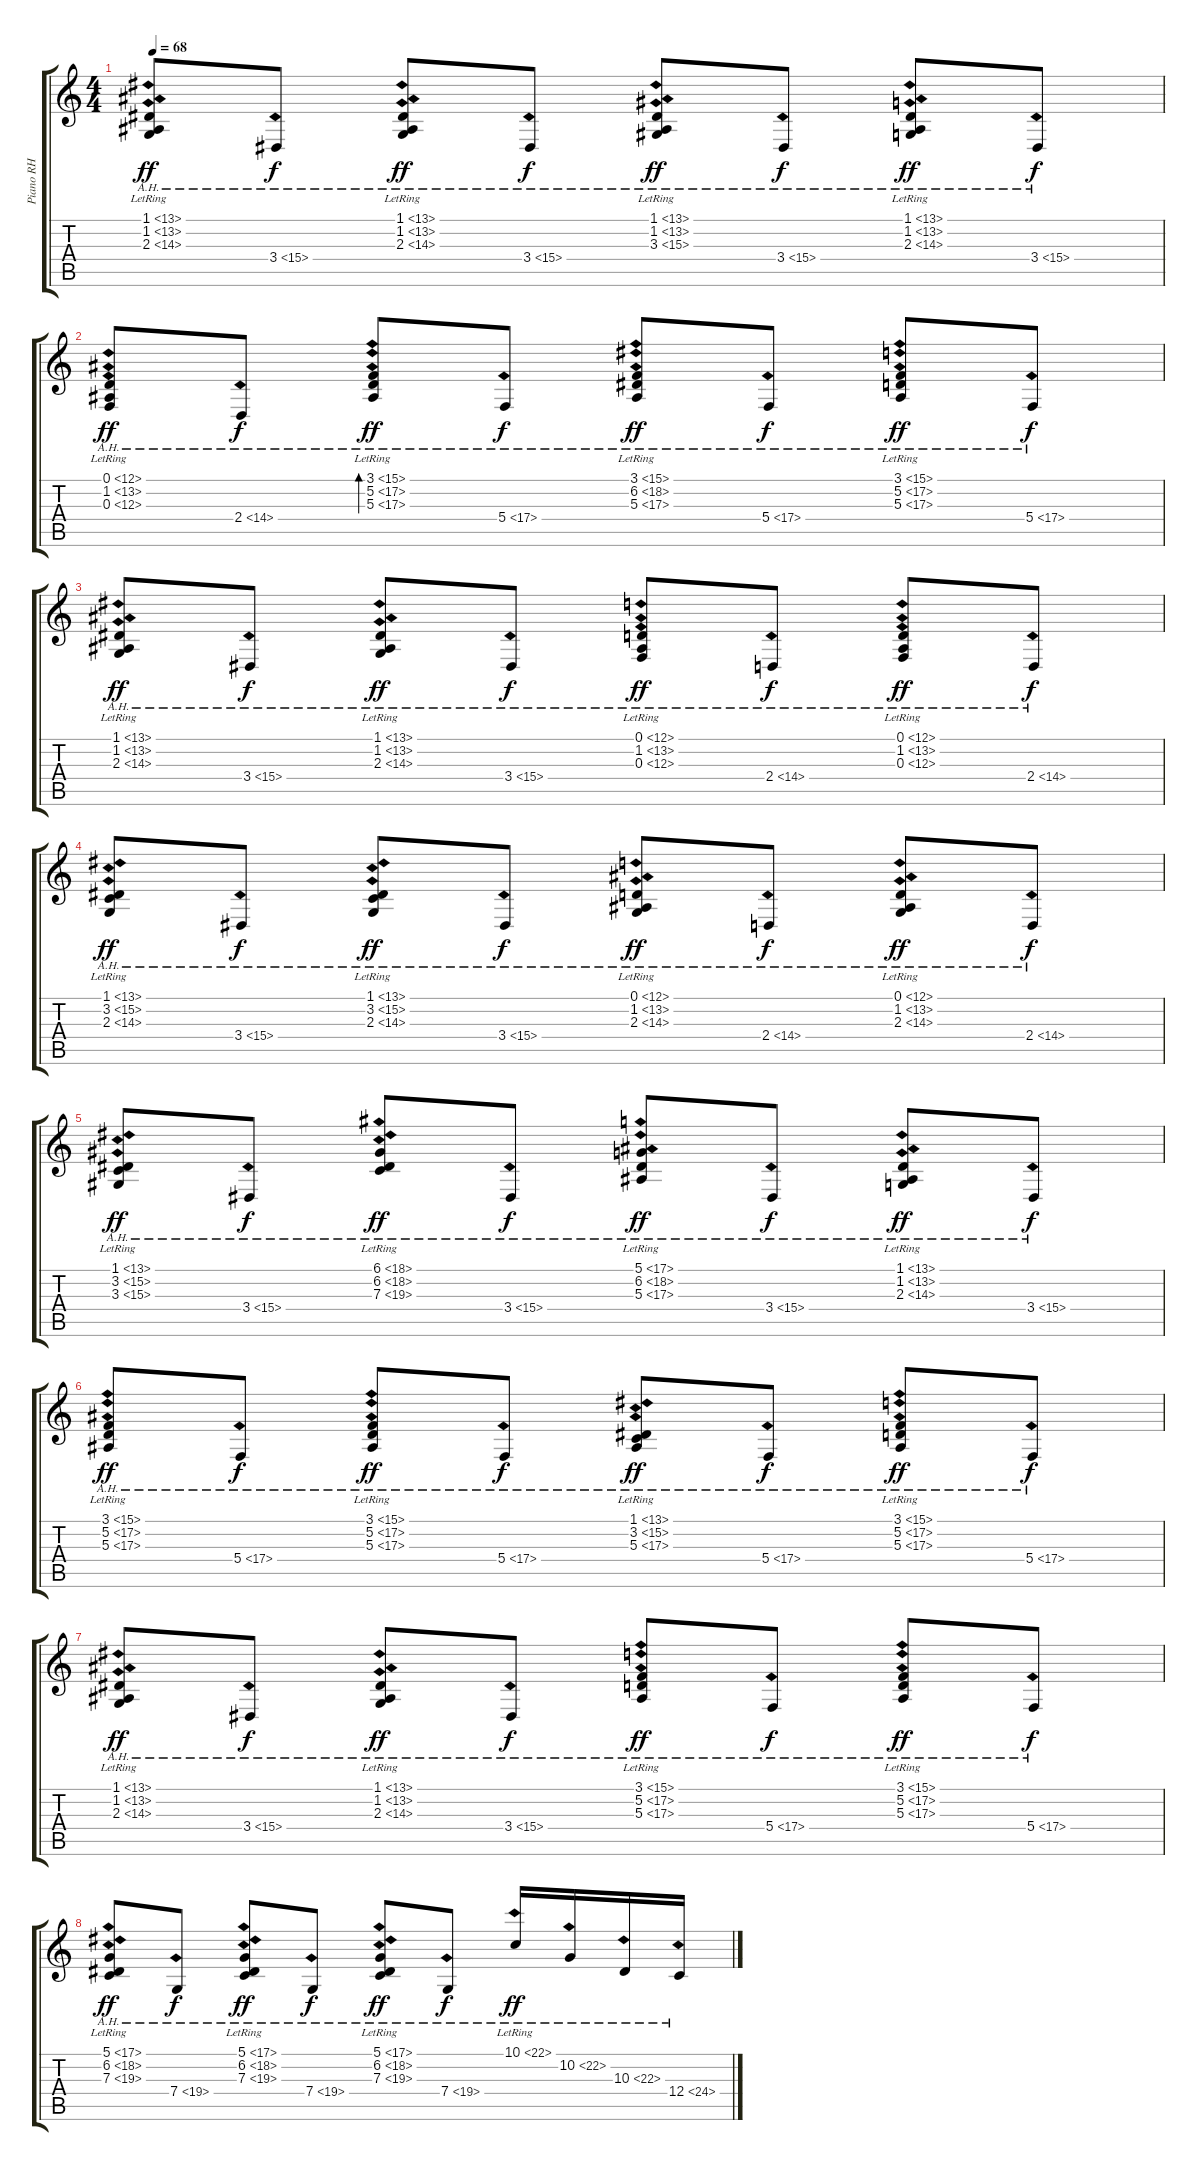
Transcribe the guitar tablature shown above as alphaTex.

\track ("Piano RH" "Piano RH") {instrument brightacousticpiano}
\staff {score tabs}
\tuning (D4 A3 F3 C3 G2 D2) {hide}
\ts (4 4)
\tempo 68
\clef g2
\ks c
(1.1{ah 12 lr} 1.2{ah 12 lr} 2.3{ah 12 lr}).8{dy ff} 3.4{ah 12}.8{dy f} (1.1{ah 12 lr} 1.2{ah 12 lr} 2.3{ah 12 lr}).8{dy ff} 3.4{ah 12}.8{dy f} (1.1{ah 12 lr} 1.2{ah 12 lr} 3.3{ah 12 lr}).8{dy ff} 3.4{ah 12}.8{dy f} (1.1{ah 12 lr} 1.2{ah 12 lr} 2.3{ah 12 lr}).8{dy ff} 3.4{ah 12}.8{dy f} |
(0.1{ah 12 lr} 1.2{ah 12 lr} 0.3{ah 12 lr}).8{dy ff} 2.4{ah 12}.8{dy f} (3.1{ah 12 lr} 5.2{ah 12 lr} 5.3{ah 12 lr}).8{bd 120 dy ff} 5.4{ah 12}.8{dy f} (3.1{ah 12 lr} 6.2{ah 12 lr} 5.3{ah 12 lr}).8{dy ff} 5.4{ah 12}.8{dy f} (3.1{ah 12 lr} 5.2{ah 12 lr} 5.3{ah 12 lr}).8{dy ff} 5.4{ah 12}.8{dy f} |
(1.1{ah 12 lr} 1.2{ah 12 lr} 2.3{ah 12 lr}).8{dy ff} 3.4{ah 12}.8{dy f} (1.1{ah 12 lr} 1.2{ah 12 lr} 2.3{ah 12 lr}).8{dy ff} 3.4{ah 12}.8{dy f} (0.1{ah 12 lr} 1.2{ah 12 lr} 0.3{ah 12 lr}).8{dy ff} 2.4{ah 12}.8{dy f} (0.1{ah 12 lr} 1.2{ah 12 lr} 0.3{ah 12 lr}).8{dy ff} 2.4{ah 12}.8{dy f} |
(1.1{ah 12 lr} 3.2{ah 12 lr} 2.3{ah 12 lr}).8{dy ff} 3.4{ah 12}.8{dy f} (1.1{ah 12 lr} 3.2{ah 12 lr} 2.3{ah 12 lr}).8{dy ff} 3.4{ah 12}.8{dy f} (0.1{ah 12 lr} 1.2{ah 12 lr} 2.3{ah 12 lr}).8{dy ff} 2.4{ah 12}.8{dy f} (0.1{ah 12 lr} 1.2{ah 12 lr} 2.3{ah 12 lr}).8{dy ff} 2.4{ah 12}.8{dy f} |
(1.1{ah 12 lr} 3.2{ah 12 lr} 3.3{ah 12 lr}).8{dy ff} 3.4{ah 12}.8{dy f} (6.1{ah 12 lr} 6.2{ah 12 lr} 7.3{ah 12 lr}).8{dy ff} 3.4{ah 12}.8{dy f} (5.1{ah 12 lr} 6.2{ah 12 lr} 5.3{ah 12 lr}).8{dy ff} 3.4{ah 12}.8{dy f} (1.1{ah 12 lr} 1.2{ah 12 lr} 2.3{ah 12 lr}).8{dy ff} 3.4{ah 12}.8{dy f} |
(3.1{ah 12 lr} 5.2{ah 12 lr} 5.3{ah 12 lr}).8{dy ff} 5.4{ah 12}.8{dy f} (3.1{ah 12 lr} 5.2{ah 12 lr} 5.3{ah 12 lr}).8{dy ff} 5.4{ah 12}.8{dy f} (1.1{ah 12 lr} 3.2{ah 12 lr} 5.3{ah 12 lr}).8{dy ff} 5.4{ah 12}.8{dy f} (3.1{ah 12 lr} 5.2{ah 12 lr} 5.3{ah 12 lr}).8{dy ff} 5.4{ah 12}.8{dy f} |
(1.1{ah 12 lr} 1.2{ah 12 lr} 2.3{ah 12 lr}).8{dy ff} 3.4{ah 12}.8{dy f} (1.1{ah 12 lr} 1.2{ah 12 lr} 2.3{ah 12 lr}).8{dy ff} 3.4{ah 12}.8{dy f} (3.1{ah 12 lr} 5.2{ah 12 lr} 5.3{ah 12 lr}).8{dy ff} 5.4{ah 12}.8{dy f} (3.1{ah 12 lr} 5.2{ah 12 lr} 5.3{ah 12 lr}).8{dy ff} 5.4{ah 12}.8{dy f} |
(5.1{ah 12 lr} 6.2{ah 12 lr} 7.3{ah 12 lr}).8{dy ff} 7.4{ah 12}.8{dy f} (5.1{ah 12 lr} 6.2{ah 12 lr} 7.3{ah 12 lr}).8{dy ff} 7.4{ah 12}.8{dy f} (5.1{ah 12 lr} 6.2{ah 12 lr} 7.3{ah 12 lr}).8{dy ff} 7.4{ah 12}.8{dy f} 10.1{ah 12 lr}.16{dy ff} 10.2{ah 12}.16 10.3{ah 12}.16 12.4{ah 12}.16
